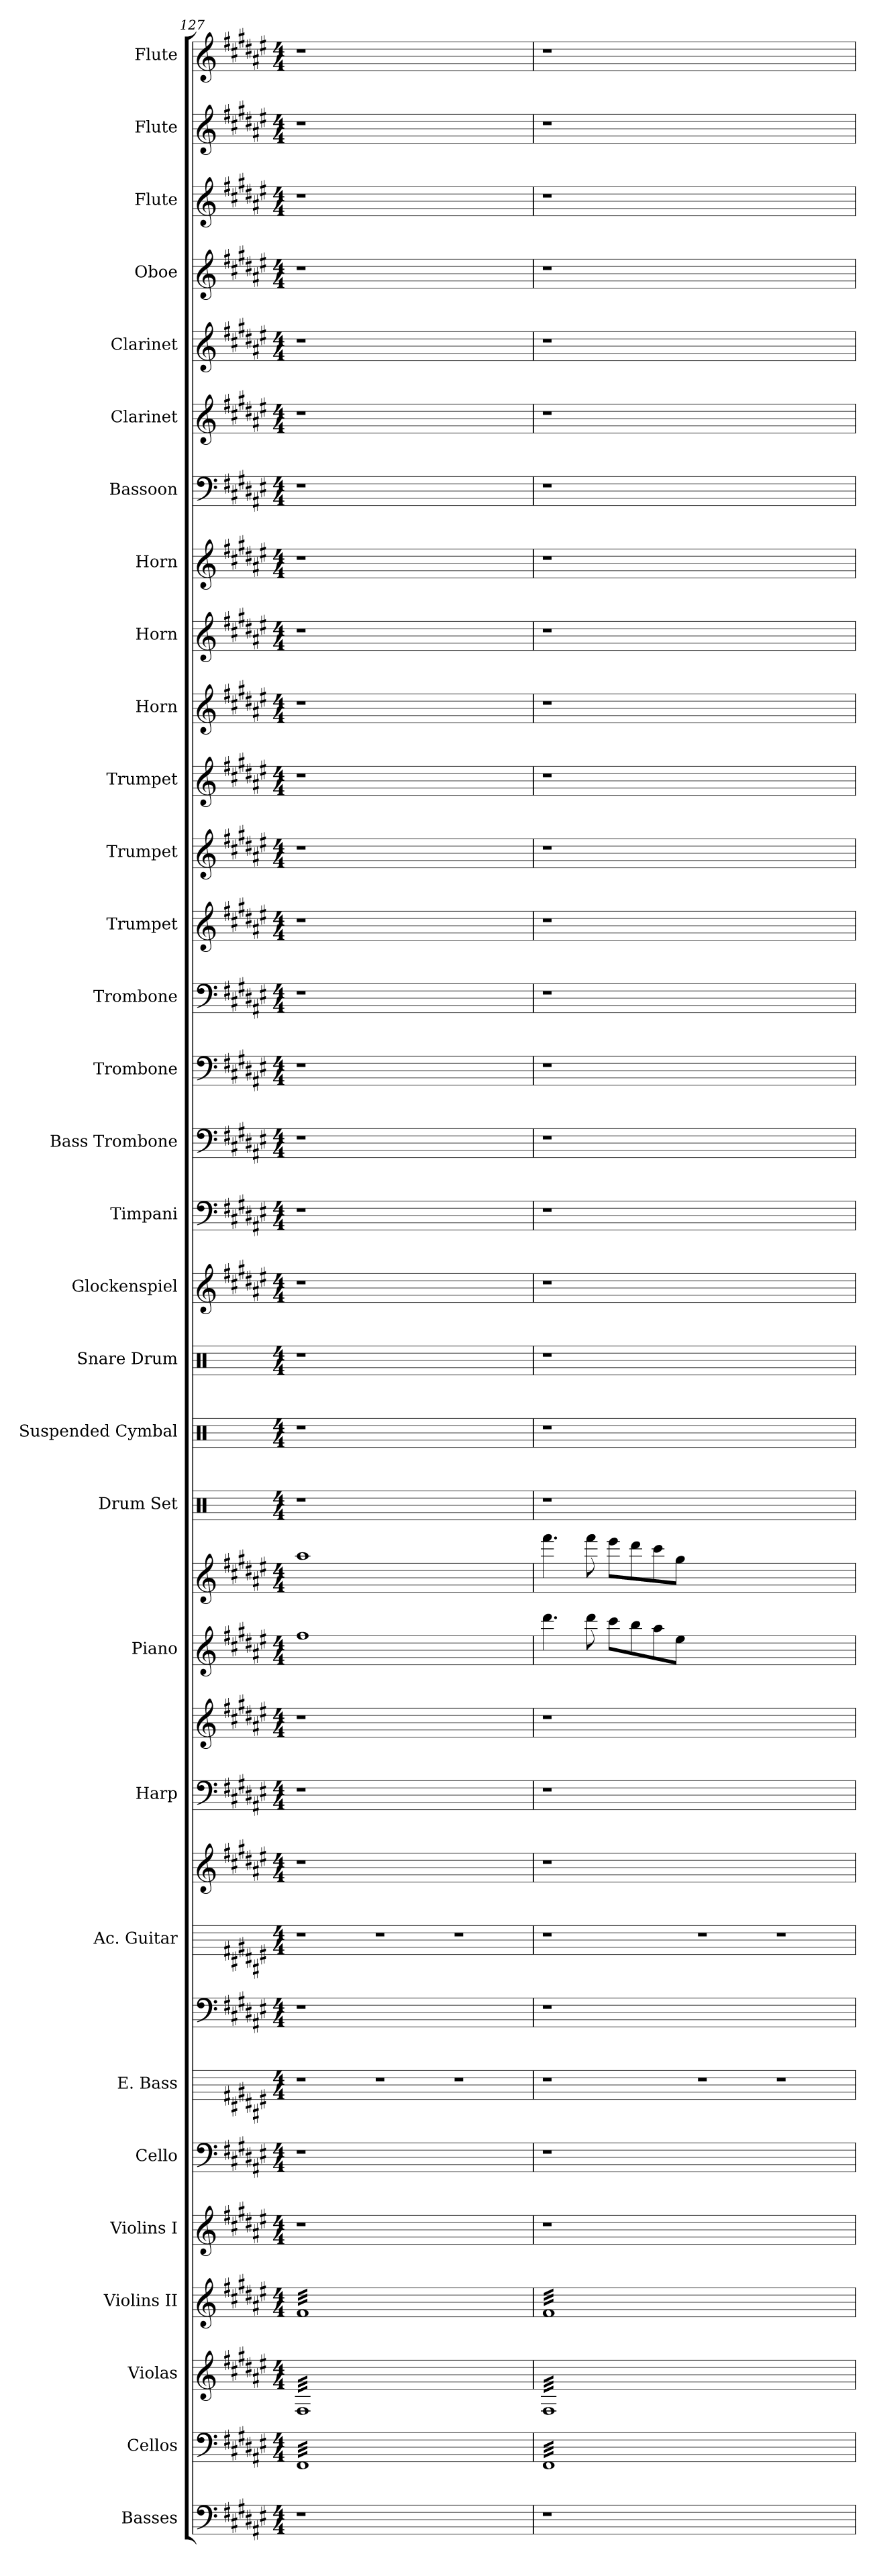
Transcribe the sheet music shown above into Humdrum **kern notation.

**kern	**kern	**kern	**kern	**kern	**kern	**kern	**kern	**kern	**kern	**kern	**kern	**kern	**kern	**kern	**kern	**kern	**kern	**kern	**kern	**kern	**kern	**kern	**kern	**kern	**kern	**kern	**kern	**kern	**kern	**kern	**kern	**kern	**kern	**kern
*part31	*part30	*part29	*part28	*part27	*part26	*part25	*part25	*part24	*part24	*part23	*part23	*part22	*part22	*part21	*part20	*part19	*part18	*part17	*part16	*part15	*part14	*part13	*part12	*part11	*part10	*part9	*part8	*part7	*part6	*part5	*part4	*part3	*part2	*part1
*staff35	*staff34	*staff33	*staff32	*staff31	*staff30	*staff29	*staff28	*staff27	*staff26	*staff25	*staff24	*staff23	*staff22	*staff21	*staff20	*staff19	*staff18	*staff17	*staff16	*staff15	*staff14	*staff13	*staff12	*staff11	*staff10	*staff9	*staff8	*staff7	*staff6	*staff5	*staff4	*staff3	*staff2	*staff1
*I"Basses	*I"Cellos	*I"Violas	*I"Violins II	*I"Violins I	*I"Cello	*I"E. Bass	*	*I"Ac. Guitar	*	*I"Harp	*	*I"Piano	*	*I"Drum Set	*I"Suspended Cymbal	*I"Snare Drum	*I"Glockenspiel	*I"Timpani	*I"Bass Trombone	*I"Trombone	*I"Trombone	*I"Trumpet	*I"Trumpet	*I"Trumpet	*I"Horn	*I"Horn	*I"Horn	*I"Bassoon	*I"Clarinet	*I"Clarinet	*I"Oboe	*I"Flute	*I"Flute	*I"Flute
*	*	*	*	*	*	*	*	*	*	*	*	*	*	*	*I'Cym	*I'Sn Dr	*	*	*	*	*	*	*	*	*	*	*	*	*	*	*	*	*	*
*clefF4	*clefF4	*clefG2	*clefG2	*clefG2	*clefF4	*	*clefF4	*	*clefG2	*clefF4	*clefG2	*clefG2	*clefG2	*clefX	*clefX	*clefX	*clefG2	*clefF4	*clefF4	*clefF4	*clefF4	*clefG2	*clefG2	*clefG2	*clefG2	*clefG2	*clefG2	*clefF4	*clefG2	*clefG2	*clefG2	*clefG2	*clefG2	*clefG2
*ITrd7c12	*	*	*	*	*	*ITrd7c12	*ITrd7c12	*ITrd7c12	*ITrd7c12	*	*	*	*	*	*	*	*ITrd-14c-24	*	*	*	*	*	*	*	*	*	*	*	*	*	*	*ITrd-7c-12	*	*
*k[f#c#g#d#a#e#]	*k[f#c#g#d#a#e#]	*k[f#c#g#d#a#e#]	*k[f#c#g#d#a#e#]	*k[f#c#g#d#a#e#]	*k[f#c#g#d#a#e#]	*k[f#c#g#d#a#e#]	*k[f#c#g#d#a#e#]	*k[f#c#g#d#a#e#]	*k[f#c#g#d#a#e#]	*k[f#c#g#d#a#e#]	*k[f#c#g#d#a#e#]	*k[f#c#g#d#a#e#]	*k[f#c#g#d#a#e#]	*	*	*	*k[f#c#g#d#a#e#]	*k[f#c#g#d#a#e#]	*k[f#c#g#d#a#e#]	*k[f#c#g#d#a#e#]	*k[f#c#g#d#a#e#]	*k[f#c#g#d#a#e#]	*k[f#c#g#d#a#e#]	*k[f#c#g#d#a#e#]	*k[f#c#g#d#a#e#]	*k[f#c#g#d#a#e#]	*k[f#c#g#d#a#e#]	*k[f#c#g#d#a#e#]	*k[f#c#g#d#a#e#]	*k[f#c#g#d#a#e#]	*k[f#c#g#d#a#e#]	*k[f#c#g#d#a#e#]	*k[f#c#g#d#a#e#]	*k[f#c#g#d#a#e#]
*F#:	*F#:	*F#:	*F#:	*F#:	*F#:	*F#:	*F#:	*F#:	*F#:	*F#:	*F#:	*F#:	*F#:	*	*	*	*F#:	*F#:	*F#:	*F#:	*F#:	*F#:	*F#:	*F#:	*F#:	*F#:	*F#:	*F#:	*F#:	*F#:	*F#:	*F#:	*F#:	*F#:
*M4/4	*M4/4	*M4/4	*M4/4	*M4/4	*M4/4	*M4/4	*M4/4	*M4/4	*M4/4	*M4/4	*M4/4	*M4/4	*M4/4	*M4/4	*M4/4	*M4/4	*M4/4	*M4/4	*M4/4	*M4/4	*M4/4	*M4/4	*M4/4	*M4/4	*M4/4	*M4/4	*M4/4	*M4/4	*M4/4	*M4/4	*M4/4	*M4/4	*M4/4	*M4/4
=127	=127	=127	=127	=127	=127	=127	=127	=127	=127	=127	=127	=127	=127	=127	=127	=127	=127	=127	=127	=127	=127	=127	=127	=127	=127	=127	=127	=127	=127	=127	=127	=127	=127	=127
*	*tremolo	*	*	*	*	*	*	*	*	*	*	*	*	*	*	*	*	*	*	*	*	*	*	*	*	*	*	*	*	*	*	*	*	*
*	*	*tremolo	*	*	*	*	*	*	*	*	*	*	*	*	*	*	*	*	*	*	*	*	*	*	*	*	*	*	*	*	*	*	*	*
*	*	*	*tremolo	*	*	*	*	*	*	*	*	*	*	*	*	*	*	*	*	*	*	*	*	*	*	*	*	*	*	*	*	*	*	*
1r	32FF#LLL	32F#LLL	32f#LLL	1r	1r	1r	1r	1r	1r	1r	1r	1ff#	1aa#	1r	1r	1r	1r	1r	1r	1r	1r	1r	1r	1r	1r	1r	1r	1r	1r	1r	1r	1r	1r	1r
.	32FF#	32F#	32f#	.	.	.	.	.	.	.	.	.	.	.	.	.	.	.	.	.	.	.	.	.	.	.	.	.	.	.	.	.	.	.
.	32FF#	32F#	32f#	.	.	.	.	.	.	.	.	.	.	.	.	.	.	.	.	.	.	.	.	.	.	.	.	.	.	.	.	.	.	.
.	32FF#	32F#	32f#	.	.	.	.	.	.	.	.	.	.	.	.	.	.	.	.	.	.	.	.	.	.	.	.	.	.	.	.	.	.	.
.	32FF#	32F#	32f#	.	.	.	.	.	.	.	.	.	.	.	.	.	.	.	.	.	.	.	.	.	.	.	.	.	.	.	.	.	.	.
.	32FF#	32F#	32f#	.	.	.	.	.	.	.	.	.	.	.	.	.	.	.	.	.	.	.	.	.	.	.	.	.	.	.	.	.	.	.
.	32FF#	32F#	32f#	.	.	.	.	.	.	.	.	.	.	.	.	.	.	.	.	.	.	.	.	.	.	.	.	.	.	.	.	.	.	.
.	32FF#	32F#	32f#	.	.	.	.	.	.	.	.	.	.	.	.	.	.	.	.	.	.	.	.	.	.	.	.	.	.	.	.	.	.	.
.	32FF#	32F#	32f#	.	.	.	.	.	.	.	.	.	.	.	.	.	.	.	.	.	.	.	.	.	.	.	.	.	.	.	.	.	.	.
.	32FF#	32F#	32f#	.	.	.	.	.	.	.	.	.	.	.	.	.	.	.	.	.	.	.	.	.	.	.	.	.	.	.	.	.	.	.
.	32FF#	32F#	32f#	.	.	.	.	.	.	.	.	.	.	.	.	.	.	.	.	.	.	.	.	.	.	.	.	.	.	.	.	.	.	.
.	32FF#	32F#	32f#	.	.	.	.	.	.	.	.	.	.	.	.	.	.	.	.	.	.	.	.	.	.	.	.	.	.	.	.	.	.	.
.	32FF#	32F#	32f#	.	.	.	.	.	.	.	.	.	.	.	.	.	.	.	.	.	.	.	.	.	.	.	.	.	.	.	.	.	.	.
.	32FF#	32F#	32f#	.	.	.	.	.	.	.	.	.	.	.	.	.	.	.	.	.	.	.	.	.	.	.	.	.	.	.	.	.	.	.
.	32FF#	32F#	32f#	.	.	.	.	.	.	.	.	.	.	.	.	.	.	.	.	.	.	.	.	.	.	.	.	.	.	.	.	.	.	.
.	32FF#	32F#	32f#	.	.	.	.	.	.	.	.	.	.	.	.	.	.	.	.	.	.	.	.	.	.	.	.	.	.	.	.	.	.	.
.	32FF#	32F#	32f#	.	.	.	.	.	.	.	.	.	.	.	.	.	.	.	.	.	.	.	.	.	.	.	.	.	.	.	.	.	.	.
.	32FF#	32F#	32f#	.	.	.	.	.	.	.	.	.	.	.	.	.	.	.	.	.	.	.	.	.	.	.	.	.	.	.	.	.	.	.
.	32FF#	32F#	32f#	.	.	.	.	.	.	.	.	.	.	.	.	.	.	.	.	.	.	.	.	.	.	.	.	.	.	.	.	.	.	.
.	32FF#	32F#	32f#	.	.	.	.	.	.	.	.	.	.	.	.	.	.	.	.	.	.	.	.	.	.	.	.	.	.	.	.	.	.	.
.	32FF#	32F#	32f#	.	.	.	.	.	.	.	.	.	.	.	.	.	.	.	.	.	.	.	.	.	.	.	.	.	.	.	.	.	.	.
.	32FF#	32F#	32f#	.	.	.	.	.	.	.	.	.	.	.	.	.	.	.	.	.	.	.	.	.	.	.	.	.	.	.	.	.	.	.
.	32FF#	32F#	32f#	.	.	.	.	.	.	.	.	.	.	.	.	.	.	.	.	.	.	.	.	.	.	.	.	.	.	.	.	.	.	.
.	32FF#	32F#	32f#	.	.	.	.	.	.	.	.	.	.	.	.	.	.	.	.	.	.	.	.	.	.	.	.	.	.	.	.	.	.	.
.	32FF#	32F#	32f#	.	.	.	.	.	.	.	.	.	.	.	.	.	.	.	.	.	.	.	.	.	.	.	.	.	.	.	.	.	.	.
.	32FF#	32F#	32f#	.	.	.	.	.	.	.	.	.	.	.	.	.	.	.	.	.	.	.	.	.	.	.	.	.	.	.	.	.	.	.
.	32FF#	32F#	32f#	.	.	.	.	.	.	.	.	.	.	.	.	.	.	.	.	.	.	.	.	.	.	.	.	.	.	.	.	.	.	.
.	32FF#	32F#	32f#	.	.	.	.	.	.	.	.	.	.	.	.	.	.	.	.	.	.	.	.	.	.	.	.	.	.	.	.	.	.	.
.	32FF#	32F#	32f#	.	.	.	.	.	.	.	.	.	.	.	.	.	.	.	.	.	.	.	.	.	.	.	.	.	.	.	.	.	.	.
.	32FF#	32F#	32f#	.	.	.	.	.	.	.	.	.	.	.	.	.	.	.	.	.	.	.	.	.	.	.	.	.	.	.	.	.	.	.
.	32FF#	32F#	32f#	.	.	.	.	.	.	.	.	.	.	.	.	.	.	.	.	.	.	.	.	.	.	.	.	.	.	.	.	.	.	.
.	32FF#JJJ	32F#JJJ	32f#JJJ	.	.	.	.	.	.	.	.	.	.	.	.	.	.	.	.	.	.	.	.	.	.	.	.	.	.	.	.	.	.	.
0ryy	0ryy	0ryy	0ryy	0ryy	0ryy	1r	0ryy	1r	0ryy	0ryy	0ryy	0ryy	0ryy	0ryy	0ryy	0ryy	0ryy	0ryy	0ryy	0ryy	0ryy	0ryy	0ryy	0ryy	0ryy	0ryy	0ryy	0ryy	0ryy	0ryy	0ryy	0ryy	0ryy	0ryy
.	.	.	.	.	.	1r	.	1r	.	.	.	.	.	.	.	.	.	.	.	.	.	.	.	.	.	.	.	.	.	.	.	.	.	.
=128	=128	=128	=128	=128	=128	=128	=128	=128	=128	=128	=128	=128	=128	=128	=128	=128	=128	=128	=128	=128	=128	=128	=128	=128	=128	=128	=128	=128	=128	=128	=128	=128	=128	=128
1r	32FF#LLL	32F#LLL	32f#LLL	1r	1r	1r	1r	1r	1r	1r	1r	4.ddd#	4.fff#	1r	1r	1r	1r	1r	1r	1r	1r	1r	1r	1r	1r	1r	1r	1r	1r	1r	1r	1r	1r	1r
.	32FF#	32F#	32f#	.	.	.	.	.	.	.	.	.	.	.	.	.	.	.	.	.	.	.	.	.	.	.	.	.	.	.	.	.	.	.
.	32FF#	32F#	32f#	.	.	.	.	.	.	.	.	.	.	.	.	.	.	.	.	.	.	.	.	.	.	.	.	.	.	.	.	.	.	.
.	32FF#	32F#	32f#	.	.	.	.	.	.	.	.	.	.	.	.	.	.	.	.	.	.	.	.	.	.	.	.	.	.	.	.	.	.	.
.	32FF#	32F#	32f#	.	.	.	.	.	.	.	.	.	.	.	.	.	.	.	.	.	.	.	.	.	.	.	.	.	.	.	.	.	.	.
.	32FF#	32F#	32f#	.	.	.	.	.	.	.	.	.	.	.	.	.	.	.	.	.	.	.	.	.	.	.	.	.	.	.	.	.	.	.
.	32FF#	32F#	32f#	.	.	.	.	.	.	.	.	.	.	.	.	.	.	.	.	.	.	.	.	.	.	.	.	.	.	.	.	.	.	.
.	32FF#	32F#	32f#	.	.	.	.	.	.	.	.	.	.	.	.	.	.	.	.	.	.	.	.	.	.	.	.	.	.	.	.	.	.	.
.	32FF#	32F#	32f#	.	.	.	.	.	.	.	.	.	.	.	.	.	.	.	.	.	.	.	.	.	.	.	.	.	.	.	.	.	.	.
.	32FF#	32F#	32f#	.	.	.	.	.	.	.	.	.	.	.	.	.	.	.	.	.	.	.	.	.	.	.	.	.	.	.	.	.	.	.
.	32FF#	32F#	32f#	.	.	.	.	.	.	.	.	.	.	.	.	.	.	.	.	.	.	.	.	.	.	.	.	.	.	.	.	.	.	.
.	32FF#	32F#	32f#	.	.	.	.	.	.	.	.	.	.	.	.	.	.	.	.	.	.	.	.	.	.	.	.	.	.	.	.	.	.	.
.	32FF#	32F#	32f#	.	.	.	.	.	.	.	.	8ddd#	8fff#	.	.	.	.	.	.	.	.	.	.	.	.	.	.	.	.	.	.	.	.	.
.	32FF#	32F#	32f#	.	.	.	.	.	.	.	.	.	.	.	.	.	.	.	.	.	.	.	.	.	.	.	.	.	.	.	.	.	.	.
.	32FF#	32F#	32f#	.	.	.	.	.	.	.	.	.	.	.	.	.	.	.	.	.	.	.	.	.	.	.	.	.	.	.	.	.	.	.
.	32FF#	32F#	32f#	.	.	.	.	.	.	.	.	.	.	.	.	.	.	.	.	.	.	.	.	.	.	.	.	.	.	.	.	.	.	.
.	32FF#	32F#	32f#	.	.	.	.	.	.	.	.	8ccc#L	8eee#L	.	.	.	.	.	.	.	.	.	.	.	.	.	.	.	.	.	.	.	.	.
.	32FF#	32F#	32f#	.	.	.	.	.	.	.	.	.	.	.	.	.	.	.	.	.	.	.	.	.	.	.	.	.	.	.	.	.	.	.
.	32FF#	32F#	32f#	.	.	.	.	.	.	.	.	.	.	.	.	.	.	.	.	.	.	.	.	.	.	.	.	.	.	.	.	.	.	.
.	32FF#	32F#	32f#	.	.	.	.	.	.	.	.	.	.	.	.	.	.	.	.	.	.	.	.	.	.	.	.	.	.	.	.	.	.	.
.	32FF#	32F#	32f#	.	.	.	.	.	.	.	.	8bb	8ddd#	.	.	.	.	.	.	.	.	.	.	.	.	.	.	.	.	.	.	.	.	.
.	32FF#	32F#	32f#	.	.	.	.	.	.	.	.	.	.	.	.	.	.	.	.	.	.	.	.	.	.	.	.	.	.	.	.	.	.	.
.	32FF#	32F#	32f#	.	.	.	.	.	.	.	.	.	.	.	.	.	.	.	.	.	.	.	.	.	.	.	.	.	.	.	.	.	.	.
.	32FF#	32F#	32f#	.	.	.	.	.	.	.	.	.	.	.	.	.	.	.	.	.	.	.	.	.	.	.	.	.	.	.	.	.	.	.
.	32FF#	32F#	32f#	.	.	.	.	.	.	.	.	8aa#	8ccc#	.	.	.	.	.	.	.	.	.	.	.	.	.	.	.	.	.	.	.	.	.
.	32FF#	32F#	32f#	.	.	.	.	.	.	.	.	.	.	.	.	.	.	.	.	.	.	.	.	.	.	.	.	.	.	.	.	.	.	.
.	32FF#	32F#	32f#	.	.	.	.	.	.	.	.	.	.	.	.	.	.	.	.	.	.	.	.	.	.	.	.	.	.	.	.	.	.	.
.	32FF#	32F#	32f#	.	.	.	.	.	.	.	.	.	.	.	.	.	.	.	.	.	.	.	.	.	.	.	.	.	.	.	.	.	.	.
.	32FF#	32F#	32f#	.	.	.	.	.	.	.	.	8ee#J	8gg#J	.	.	.	.	.	.	.	.	.	.	.	.	.	.	.	.	.	.	.	.	.
.	32FF#	32F#	32f#	.	.	.	.	.	.	.	.	.	.	.	.	.	.	.	.	.	.	.	.	.	.	.	.	.	.	.	.	.	.	.
.	32FF#	32F#	32f#	.	.	.	.	.	.	.	.	.	.	.	.	.	.	.	.	.	.	.	.	.	.	.	.	.	.	.	.	.	.	.
.	32FF#JJJ	32F#JJJ	32f#JJJ	.	.	.	.	.	.	.	.	.	.	.	.	.	.	.	.	.	.	.	.	.	.	.	.	.	.	.	.	.	.	.
*	*	*	*Xtremolo	*	*	*	*	*	*	*	*	*	*	*	*	*	*	*	*	*	*	*	*	*	*	*	*	*	*	*	*	*	*	*
*	*	*Xtremolo	*	*	*	*	*	*	*	*	*	*	*	*	*	*	*	*	*	*	*	*	*	*	*	*	*	*	*	*	*	*	*	*
*	*Xtremolo	*	*	*	*	*	*	*	*	*	*	*	*	*	*	*	*	*	*	*	*	*	*	*	*	*	*	*	*	*	*	*	*	*
0ryy	0ryy	0ryy	0ryy	0ryy	0ryy	1r	0ryy	1r	0ryy	0ryy	0ryy	0ryy	0ryy	0ryy	0ryy	0ryy	0ryy	0ryy	0ryy	0ryy	0ryy	0ryy	0ryy	0ryy	0ryy	0ryy	0ryy	0ryy	0ryy	0ryy	0ryy	0ryy	0ryy	0ryy
.	.	.	.	.	.	1r	.	1r	.	.	.	.	.	.	.	.	.	.	.	.	.	.	.	.	.	.	.	.	.	.	.	.	.	.
=	=	=	=	=	=	=	=	=	=	=	=	=	=	=	=	=	=	=	=	=	=	=	=	=	=	=	=	=	=	=	=	=	=	=
*-	*-	*-	*-	*-	*-	*-	*-	*-	*-	*-	*-	*-	*-	*-	*-	*-	*-	*-	*-	*-	*-	*-	*-	*-	*-	*-	*-	*-	*-	*-	*-	*-	*-	*-
